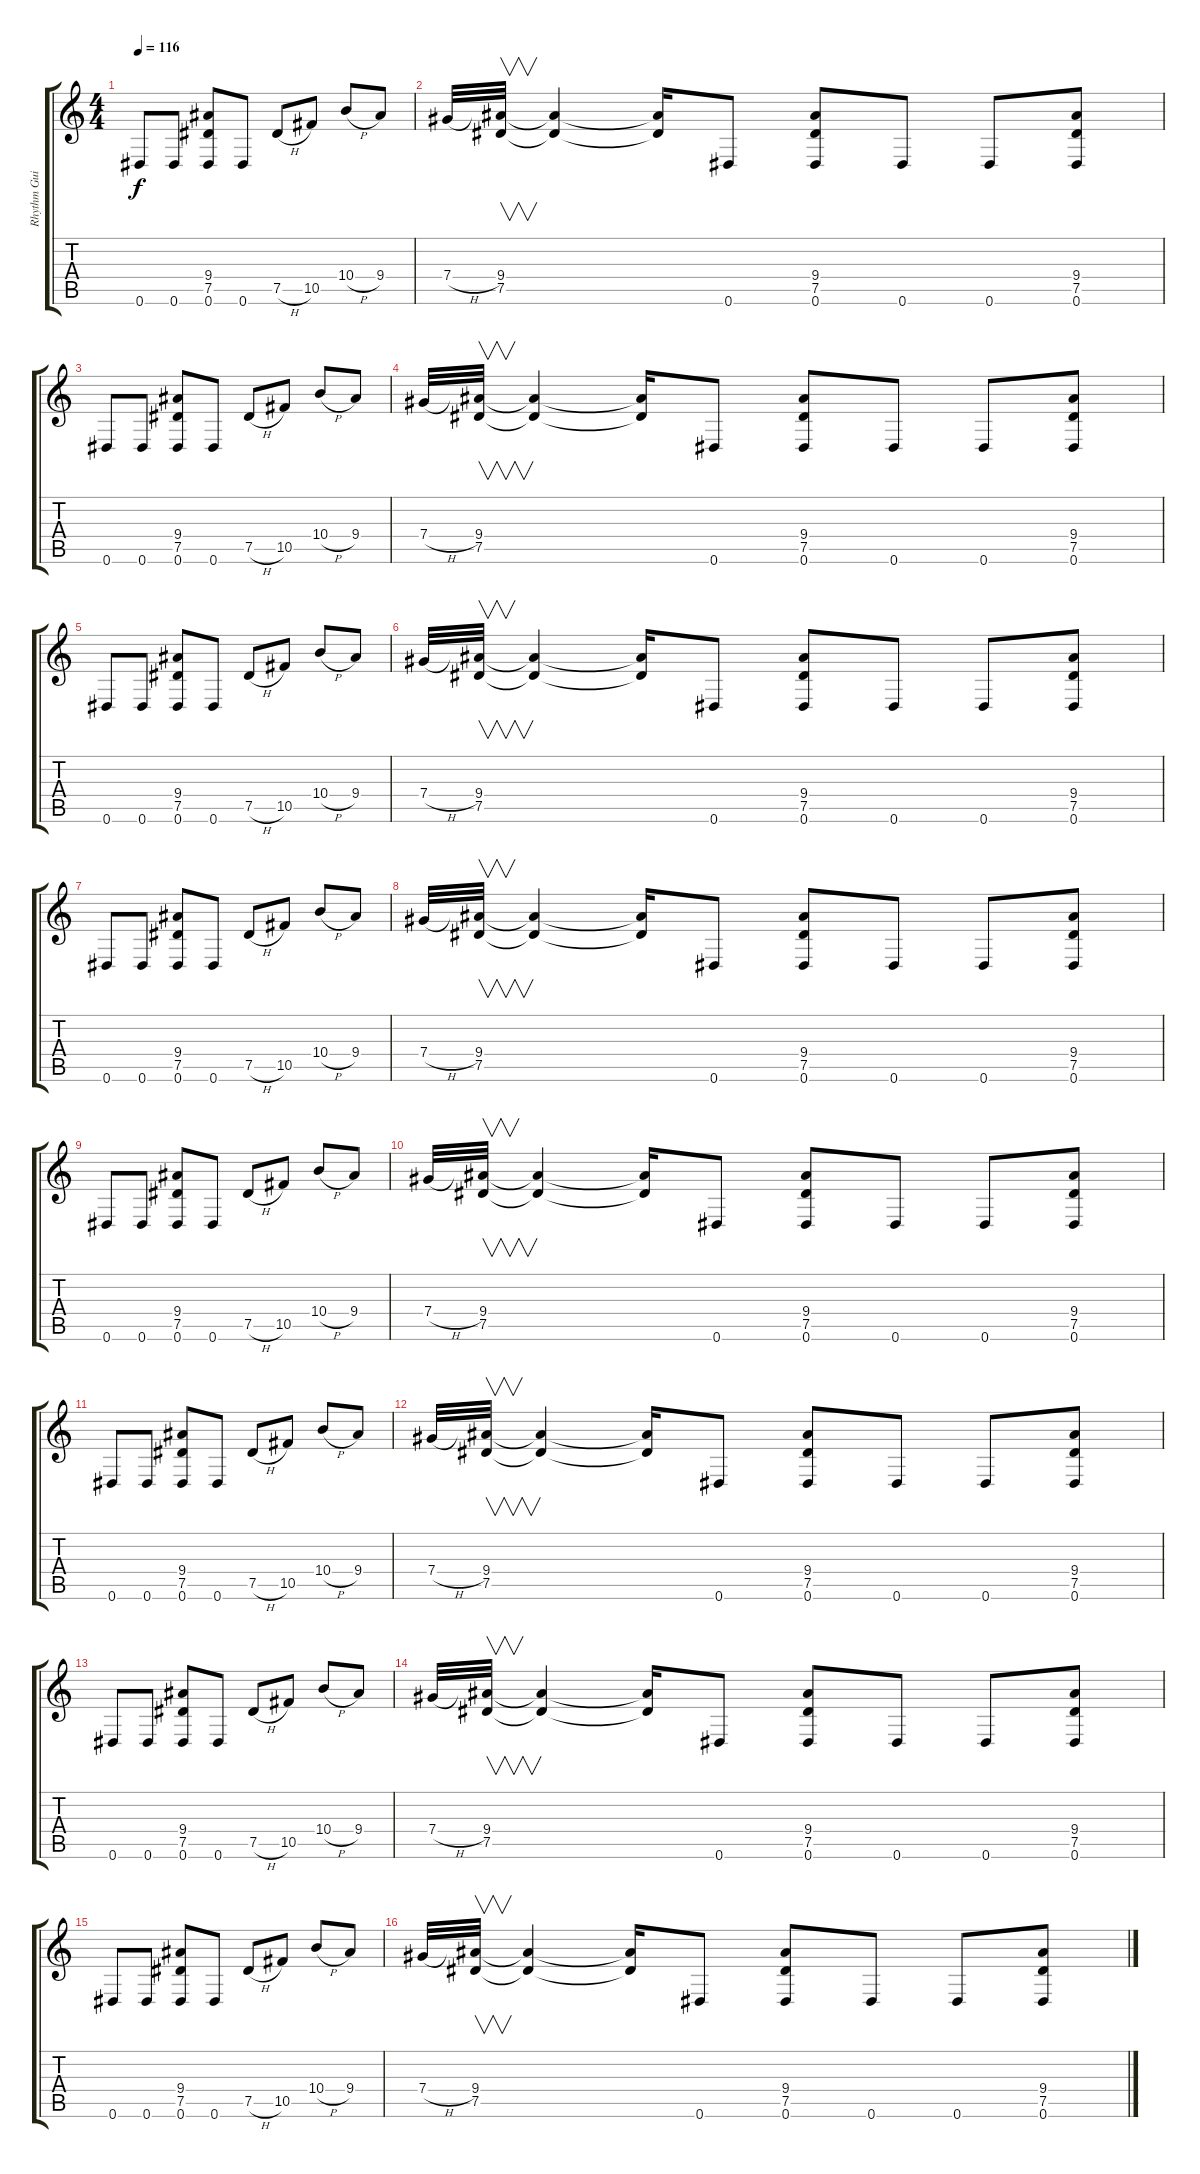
\track ("Rhythm Guitar" "Rhythm Gui") {instrument electricguitarclean}
\staff {score tabs}
\tuning (Eb4 Bb3 Gb3 Db3 Ab2 Eb2) {hide}
\ts (4 4)
\tempo 116
\clef g2
\ks c
0.6.8{dy f} 0.6.8 (9.4 7.5 0.6).8 0.6.8 7.5{h}.8 10.5.8 10.4{h}.8 9.4.8 |
7.4{h}.32 (9.4 7.5).32{v} (9.4{t} 7.5{t}).4 (9.4{t} 7.5{t}).16 0.6.8 (9.4 7.5 0.6).8 0.6.8 0.6.8 (9.4 7.5 0.6).8 |
0.6.8 0.6.8 (9.4 7.5 0.6).8 0.6.8 7.5{h}.8 10.5.8 10.4{h}.8 9.4.8 |
7.4{h}.32 (9.4 7.5).32{v} (9.4{t} 7.5{t}).4 (9.4{t} 7.5{t}).16 0.6.8 (9.4 7.5 0.6).8 0.6.8 0.6.8 (9.4 7.5 0.6).8 |
0.6.8 0.6.8 (9.4 7.5 0.6).8 0.6.8 7.5{h}.8 10.5.8 10.4{h}.8 9.4.8 |
7.4{h}.32 (9.4 7.5).32{v} (9.4{t} 7.5{t}).4 (9.4{t} 7.5{t}).16 0.6.8 (9.4 7.5 0.6).8 0.6.8 0.6.8 (9.4 7.5 0.6).8 |
0.6.8 0.6.8 (9.4 7.5 0.6).8 0.6.8 7.5{h}.8 10.5.8 10.4{h}.8 9.4.8 |
7.4{h}.32 (9.4 7.5).32{v} (9.4{t} 7.5{t}).4 (9.4{t} 7.5{t}).16 0.6.8 (9.4 7.5 0.6).8 0.6.8 0.6.8 (9.4 7.5 0.6).8 |
0.6.8 0.6.8 (9.4 7.5 0.6).8 0.6.8 7.5{h}.8 10.5.8 10.4{h}.8 9.4.8 |
7.4{h}.32 (9.4 7.5).32{v} (9.4{t} 7.5{t}).4 (9.4{t} 7.5{t}).16 0.6.8 (9.4 7.5 0.6).8 0.6.8 0.6.8 (9.4 7.5 0.6).8 |
0.6.8 0.6.8 (9.4 7.5 0.6).8 0.6.8 7.5{h}.8 10.5.8 10.4{h}.8 9.4.8 |
7.4{h}.32 (9.4 7.5).32{v} (9.4{t} 7.5{t}).4 (9.4{t} 7.5{t}).16 0.6.8 (9.4 7.5 0.6).8 0.6.8 0.6.8 (9.4 7.5 0.6).8 |
0.6.8 0.6.8 (9.4 7.5 0.6).8 0.6.8 7.5{h}.8 10.5.8 10.4{h}.8 9.4.8 |
7.4{h}.32 (9.4 7.5).32{v} (9.4{t} 7.5{t}).4 (9.4{t} 7.5{t}).16 0.6.8 (9.4 7.5 0.6).8 0.6.8 0.6.8 (9.4 7.5 0.6).8 |
0.6.8 0.6.8 (9.4 7.5 0.6).8 0.6.8 7.5{h}.8 10.5.8 10.4{h}.8 9.4.8 |
7.4{h}.32 (9.4 7.5).32{v} (9.4{t} 7.5{t}).4 (9.4{t} 7.5{t}).16 0.6.8 (9.4 7.5 0.6).8 0.6.8 0.6.8 (9.4 7.5 0.6).8
